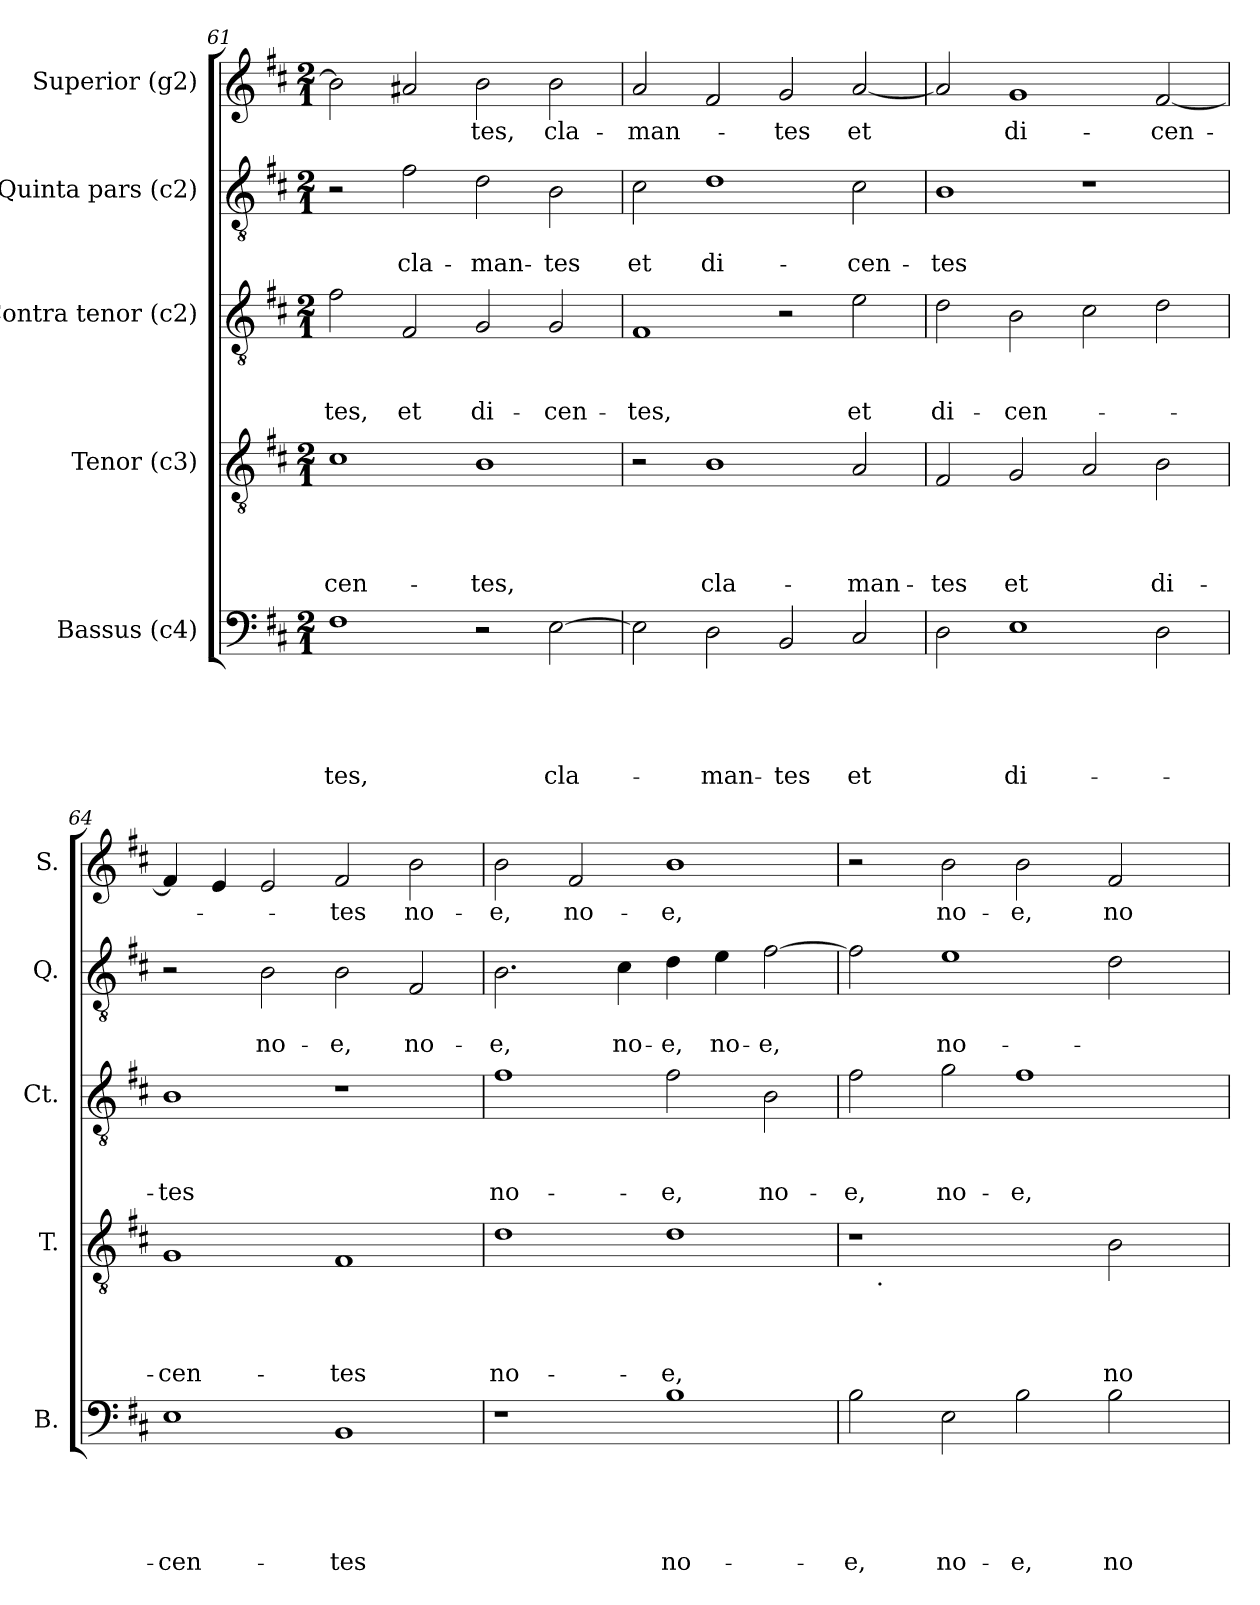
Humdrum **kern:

**kern	**text	**text	**text	**text	**text	**kern	**text	**text	**text	**text	**kern	**text	**text	**text	**kern	**text	**text	**kern	**text
*part5	*part5	*part5	*part5	*part5	*part5	*part4	*part4	*part4	*part4	*part4	*part3	*part3	*part3	*part3	*part2	*part2	*part2	*part1	*part1
*staff5	*staff5	*staff5	*staff5	*staff5	*staff5	*staff4	*staff4	*staff4	*staff4	*staff4	*staff3	*staff3	*staff3	*staff3	*staff2	*staff2	*staff2	*staff1	*staff1
*I"Bassus (c4)	*	*	*	*	*	*I"Tenor (c3)	*	*	*	*	*I"Contra tenor (c2)	*	*	*	*I"Quinta pars (c2)	*	*	*I"Superior (g2)	*
*I'B.	*	*	*	*	*	*I'T.	*	*	*	*	*I'Ct.	*	*	*	*I'Q.	*	*	*I'S.	*
!!LO:PB:g=z
*clefF4	*	*	*	*	*	*clefGv2	*	*	*	*	*clefGv2	*	*	*	*clefGv2	*	*	*clefG2	*
*k[f#c#]	*	*	*	*	*	*k[f#c#]	*	*	*	*	*k[f#c#]	*	*	*	*k[f#c#]	*	*	*k[f#c#]	*
*D:	*	*	*	*	*	*D:	*	*	*	*	*D:	*	*	*	*D:	*	*	*D:	*
*M2/1	*	*	*	*	*	*M2/1	*	*	*	*	*M2/1	*	*	*	*M2/1	*	*	*M2/1	*
=61	=61	=61	=61	=61	=61	=61	=61	=61	=61	=61	=61	=61	=61	=61	=61	=61	=61	=61	=61
!	!	!	!	!	!LO:LY:b	!	!	!	!	!LO:LY:b	!	!	!	!LO:LY:b	!	!	!	!	!
1F#	.	.	.	.	-tes,	1c#	.	.	.	-cen-	2f#\	.	.	-tes,	2r	.	.	2b\]	.
!	!	!	!	!	!	!	!	!	!	!	!	!	!	!LO:LY:b	!	!	!LO:LY:b	!	!
.	.	.	.	.	.	.	.	.	.	.	2F#/	.	.	et	2f#\	.	cla-	2a#/	.
!	!	!	!	!	!	!	!	!	!	!LO:LY:b	!	!	!	!LO:LY:b	!	!	!LO:LY:b	!	!LO:LY:b
2r	.	.	.	.	.	1B	.	.	.	-tes,	2G/	.	.	di-	2d\	.	-man-	2b\	-tes,
!	!	!	!	!	!LO:LY:b	!	!	!	!	!	!	!	!	!LO:LY:b	!	!	!LO:LY:b	!	!LO:LY:b
[>2E\	.	.	.	.	cla-	.	.	.	.	.	2G/	.	.	-cen-	2B\	.	-tes	2b\	cla-
=62	=62	=62	=62	=62	=62	=62	=62	=62	=62	=62	=62	=62	=62	=62	=62	=62	=62	=62	=62
!	!	!	!	!	!	!	!	!	!	!	!	!	!	!LO:LY:b	!	!	!LO:LY:b	!	!LO:LY:b
2E\]	.	.	.	.	.	2r	.	.	.	.	1F#	.	.	-tes,	2c#\	.	et	2a/	-man-
!	!	!	!	!	!LO:LY:b	!	!	!	!	!LO:LY:b	!	!	!	!	!	!	!LO:LY:b	!	!
2D\	.	.	.	.	-man-	1B	.	.	.	cla-	.	.	.	.	1d	.	di-	2f#/	.
!	!	!	!	!	!LO:LY:b	!	!	!	!	!	!	!	!	!	!	!	!	!	!LO:LY:b
2BB/	.	.	.	.	-tes	.	.	.	.	.	2r	.	.	.	.	.	.	2g/	-tes
!	!	!	!	!	!LO:LY:b	!	!	!	!	!LO:LY:b	!	!	!	!LO:LY:b	!	!	!LO:LY:b	!	!LO:LY:b
2C#/	.	.	.	.	et	2A/	.	.	.	-man-	2e\	.	.	et	2c#\	.	-cen-	[<2a/	et
=63	=63	=63	=63	=63	=63	=63	=63	=63	=63	=63	=63	=63	=63	=63	=63	=63	=63	=63	=63
!	!	!	!	!	!	!	!	!	!	!LO:LY:b	!	!	!	!LO:LY:b	!	!	!LO:LY:b	!	!
2D\	.	.	.	.	.	2F#/	.	.	.	-tes	2d\	.	.	di-	1B	.	-tes	2a/]	.
!	!	!	!	!	!LO:LY:b	!	!	!	!	!LO:LY:b	!	!	!	!LO:LY:b	!	!	!	!	!LO:LY:b
1E	.	.	.	.	di-	2G/	.	.	.	et	2B\	.	.	-cen-	.	.	.	1g	di-
.	.	.	.	.	.	2A/	.	.	.	.	2c#\	.	.	.	1r	.	.	.	.
!	!	!	!	!	!	!	!	!	!	!LO:LY:b	!	!	!	!	!	!	!	!	!LO:LY:b
2D\	.	.	.	.	.	2B\	.	.	.	di-	2d\	.	.	.	.	.	.	[<2f#/	-cen-
!!LO:LB:g=z
=64	=64	=64	=64	=64	=64	=64	=64	=64	=64	=64	=64	=64	=64	=64	=64	=64	=64	=64	=64
!	!	!	!	!	!LO:LY:b	!	!	!	!	!LO:LY:b	!	!	!	!LO:LY:b	!	!	!	!	!
1E	.	.	.	.	-cen-	1G	.	.	.	-cen-	1B	.	.	-tes	2r	.	.	4f#/]	.
.	.	.	.	.	.	.	.	.	.	.	.	.	.	.	.	.	.	4e/	.
!	!	!	!	!	!	!	!	!	!	!	!	!	!	!	!	!	!LO:LY:b	!	!
.	.	.	.	.	.	.	.	.	.	.	.	.	.	.	2B\	.	no-	2e/	.
!	!	!	!	!	!LO:LY:b	!	!	!	!	!LO:LY:b	!	!	!	!	!	!	!LO:LY:b	!	!LO:LY:b
1BB	.	.	.	.	-tes	1F#	.	.	.	-tes	1r	.	.	.	2B\	.	-e,	2f#/	-tes
!	!	!	!	!	!	!	!	!	!	!	!	!	!	!	!	!	!LO:LY:b	!	!LO:LY:b
.	.	.	.	.	.	.	.	.	.	.	.	.	.	.	2F#/	.	no-	2b\	no-
=65	=65	=65	=65	=65	=65	=65	=65	=65	=65	=65	=65	=65	=65	=65	=65	=65	=65	=65	=65
!	!	!	!	!	!	!	!	!	!	!LO:LY:b	!	!	!	!LO:LY:b	!	!	!LO:LY:b	!	!LO:LY:b
1r	.	.	.	.	.	1d	.	.	.	no-	1f#	.	.	no-	2.B\	.	-e,	2b\	-e,
!	!	!	!	!	!	!	!	!	!	!	!	!	!	!	!	!	!	!	!LO:LY:b
.	.	.	.	.	.	.	.	.	.	.	.	.	.	.	.	.	.	2f#/	no-
!	!	!	!	!	!	!	!	!	!	!	!	!	!	!	!	!	!LO:LY:b	!	!
.	.	.	.	.	.	.	.	.	.	.	.	.	.	.	4c#\	.	no-	.	.
!	!	!	!	!	!LO:LY:b	!	!	!	!	!LO:LY:b	!	!	!	!LO:LY:b	!	!	!LO:LY:b	!	!LO:LY:b
1B	.	.	.	.	no-	1d	.	.	.	-e,	2f#\	.	.	-e,	4d\	.	-e,	1b	-e,
!	!	!	!	!	!	!	!	!	!	!	!	!	!	!	!	!	!LO:LY:b	!	!
.	.	.	.	.	.	.	.	.	.	.	.	.	.	.	4e\	.	no-	.	.
!	!	!	!	!	!	!	!	!	!	!	!	!	!	!LO:LY:b	!	!	!LO:LY:b	!	!
.	.	.	.	.	.	.	.	.	.	.	2B\	.	.	no-	[>2f#\	.	-e,	.	.
=66	=66	=66	=66	=66	=66	=66	=66	=66	=66	=66	=66	=66	=66	=66	=66	=66	=66	=66	=66
!	!	!	!	!	!LO:LY:b	!	!	!	!	!	!	!	!	!LO:LY:b	!	!	!	!	!
*	*	*	*	*	*	*^	*	*	*	*	*	*	*	*	*	*	*	*	*
2B\	.	.	.	.	-e,	1r	16.ryy	.	.	.	.	2f#\	.	.	-e,	2f#\]	.	.	2r	.
!	!	!	!	!	!	!	!LO:TX:b:t=.	!	!	!	!	!	!	!	!	!	!	!	!	!
.	.	.	.	.	.	.	1ryy	.	.	.	.	.	.	.	.	.	.	.	.	.
!	!	!	!	!	!LO:LY:b	!	!	!	!	!	!	!	!	!	!LO:LY:b	!	!	!LO:LY:b	!	!LO:LY:b
2E\	.	.	.	.	no-	.	.	.	.	.	.	2g\	.	.	no-	1e	.	no-	2b\	no-
!	!	!	!	!	!LO:LY:b	!	!	!	!	!	!	!	!	!	!LO:LY:b	!	!	!	!	!LO:LY:b
2B\	.	.	.	.	-e,	2ryy	.	.	.	.	.	1f#	.	.	-e,	.	.	.	2b\	-e,
.	.	.	.	.	.	.	2ryy	.	.	.	.	.	.	.	.	.	.	.	.	.
!	!	!	!	!	!LO:LY:b	!	!	!	!	!	!LO:LY:b	!	!	!	!	!	!	!	!	!LO:LY:b
2B\	.	.	.	.	no-	2B\	.	.	.	.	no-	.	.	.	.	2d\	.	.	2f#/	no-
.	.	.	.	.	.	.	4ryy	.	.	.	.	.	.	.	.	.	.	.	.	.
.	.	.	.	.	.	.	8ryy	.	.	.	.	.	.	.	.	.	.	.	.	.
.	.	.	.	.	.	.	32ryy	.	.	.	.	.	.	.	.	.	.	.	.	.
*	*	*	*	*	*	*v	*v	*	*	*	*	*	*	*	*	*	*	*	*	*
=	=	=	=	=	=	=	=	=	=	=	=	=	=	=	=	=	=	=	=
*-	*-	*-	*-	*-	*-	*-	*-	*-	*-	*-	*-	*-	*-	*-	*-	*-	*-	*-	*-
